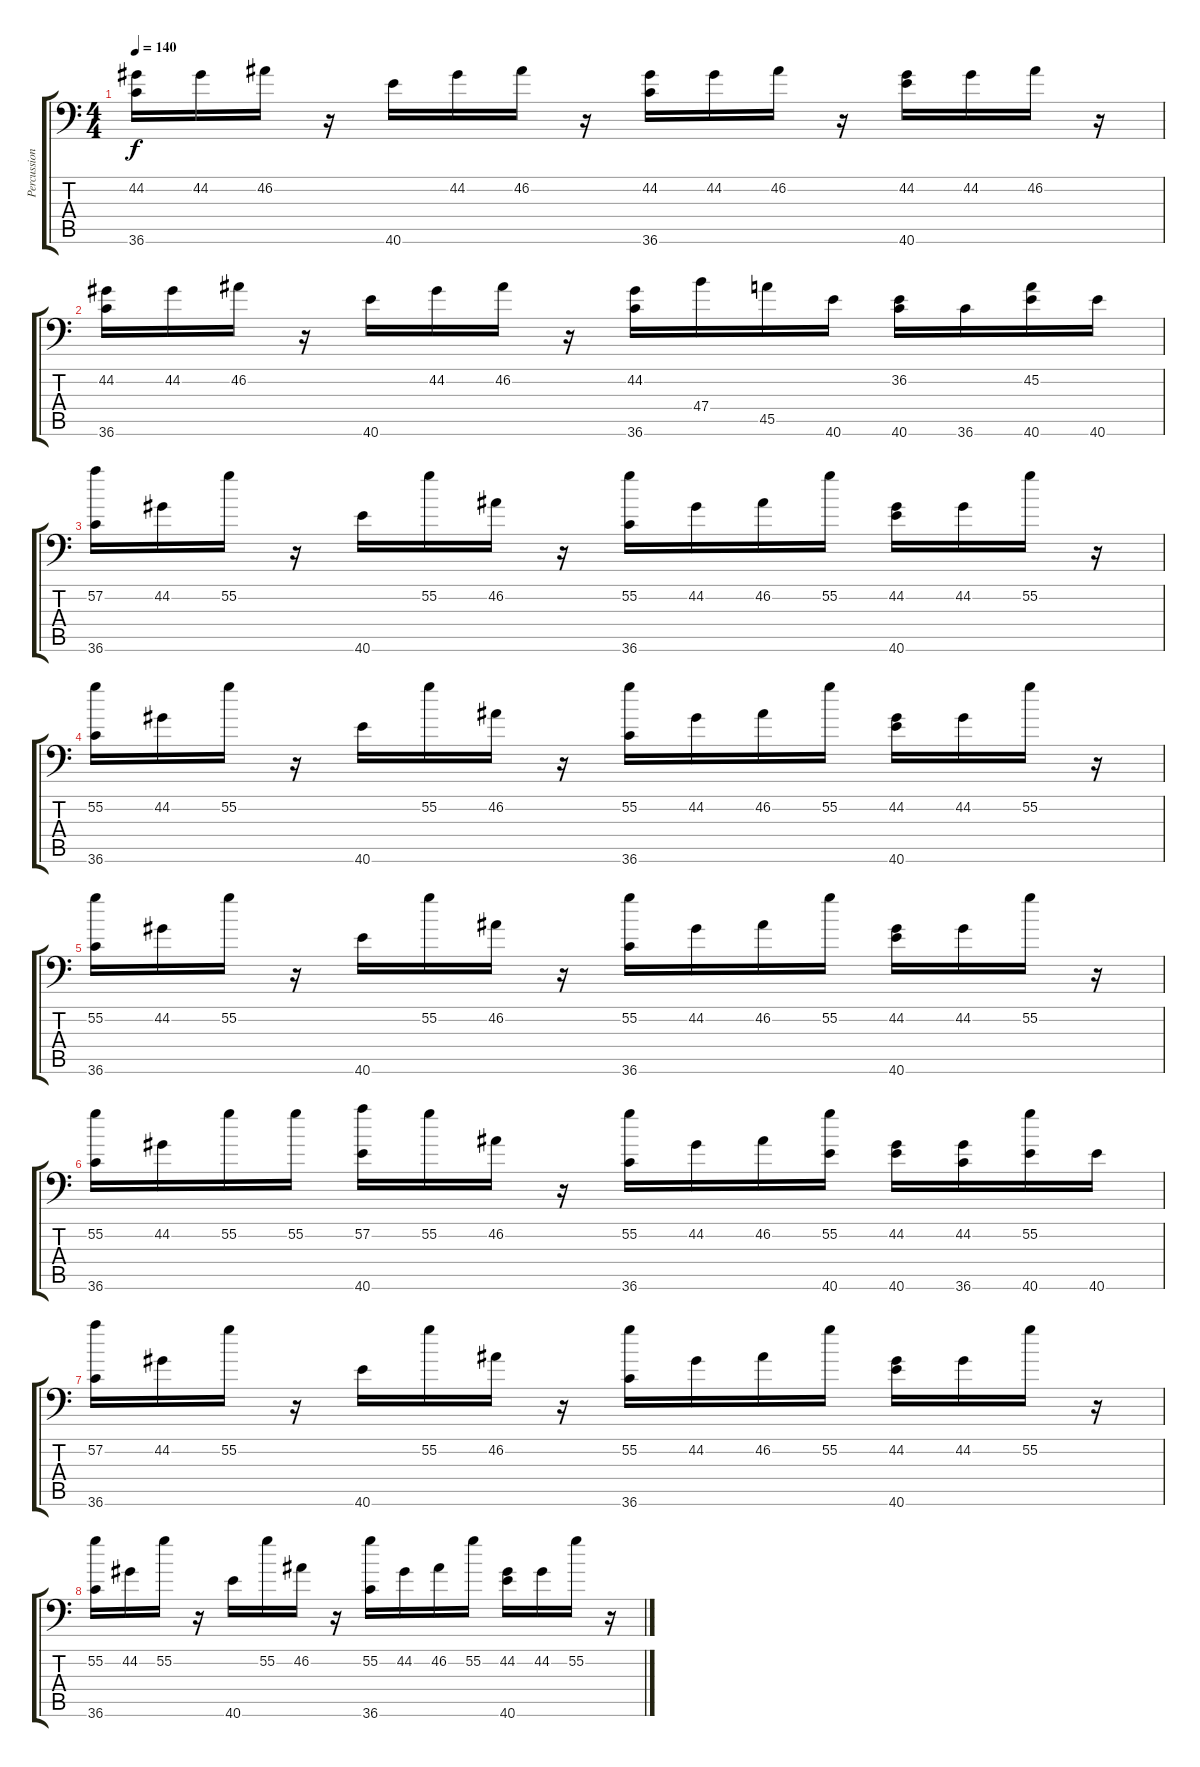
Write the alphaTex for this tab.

\track ("Percussion" "Percussion") {instrument acousticgrandpiano}
\staff {score tabs}
\tuning (C-1 C-1 C-1 C-1 C-1 C-1) {hide}
\ts (4 4)
\tempo 140
\clef f4
\ks c
(44.2 36.6).16{dy f} 44.2.16 46.2.16 r.16 40.6.16 44.2.16 46.2.16 r.16 (44.2 36.6).16 44.2.16 46.2.16 r.16 (44.2 40.6).16 44.2.16 46.2.16 r.16 |
(44.2 36.6).16 44.2.16 46.2.16 r.16 40.6.16 44.2.16 46.2.16 r.16 (44.2 36.6).16 47.4.16 45.5.16 40.6.16 (36.2 40.6).16 36.6.16 (45.2 40.6).16 40.6.16 |
(57.2 36.6).16 44.2.16 55.2.16 r.16 40.6.16 55.2.16 46.2.16 r.16 (55.2 36.6).16 44.2.16 46.2.16 55.2.16 (44.2 40.6).16 44.2.16 55.2.16 r.16 |
(55.2 36.6).16 44.2.16 55.2.16 r.16 40.6.16 55.2.16 46.2.16 r.16 (55.2 36.6).16 44.2.16 46.2.16 55.2.16 (44.2 40.6).16 44.2.16 55.2.16 r.16 |
(55.2 36.6).16 44.2.16 55.2.16 r.16 40.6.16 55.2.16 46.2.16 r.16 (55.2 36.6).16 44.2.16 46.2.16 55.2.16 (44.2 40.6).16 44.2.16 55.2.16 r.16 |
(55.2 36.6).16 44.2.16 55.2.16 55.2.16 (57.2 40.6).16 55.2.16 46.2.16 r.16 (55.2 36.6).16 44.2.16 46.2.16 (55.2 40.6).16 (44.2 40.6).16 (44.2 36.6).16 (55.2 40.6).16 40.6.16 |
(57.2 36.6).16 44.2.16 55.2.16 r.16 40.6.16 55.2.16 46.2.16 r.16 (55.2 36.6).16 44.2.16 46.2.16 55.2.16 (44.2 40.6).16 44.2.16 55.2.16 r.16 |
(55.2 36.6).16 44.2.16 55.2.16 r.16 40.6.16 55.2.16 46.2.16 r.16 (55.2 36.6).16 44.2.16 46.2.16 55.2.16 (44.2 40.6).16 44.2.16 55.2.16 r.16
